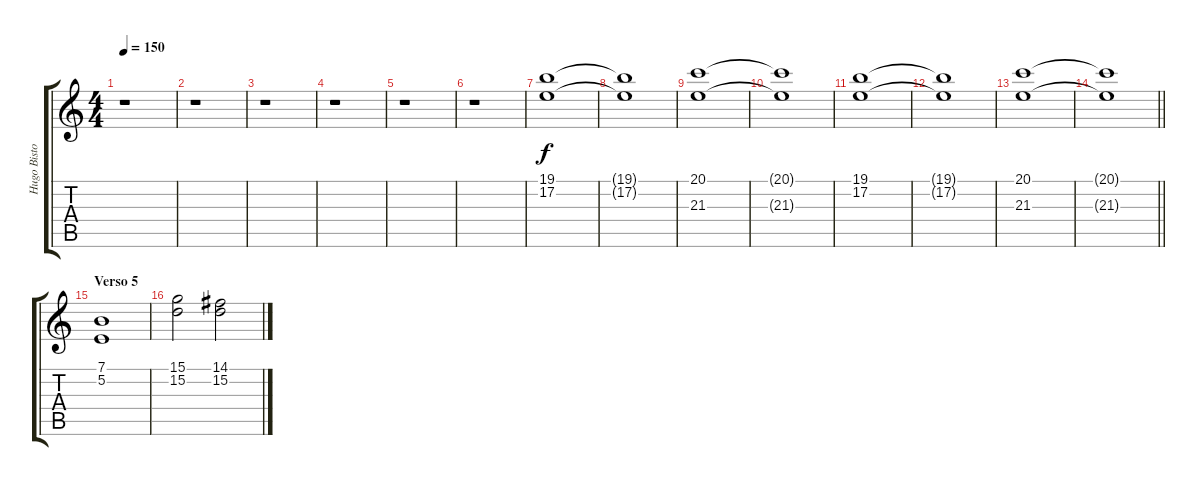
\track ("Hugo Bistolfi" "Hugo Bisto") {instrument synthstrings1}
\staff {score tabs}
\tuning (E4 B3 G3 D3 A2 E2) {hide}
\ts (4 4)
\tempo 150
\clef g2
\ks c
r.1{dy f} |
r.1 |
r.1 |
r.1 |
r.1 |
r.1 |
(19.1 17.2).1 |
(19.1{t} 17.2{t}).1 |
(20.1 21.3).1 |
(20.1{t} 21.3{t}).1 |
(19.1 17.2).1 |
(19.1{t} 17.2{t}).1 |
(20.1 21.3).1 |
\barLineRight lightlight
(20.1{t} 21.3{t}).1 |
\section ("" "Verso 5")
(7.1 5.2).1 |
(15.1 15.2).2 (14.1 15.2).2
